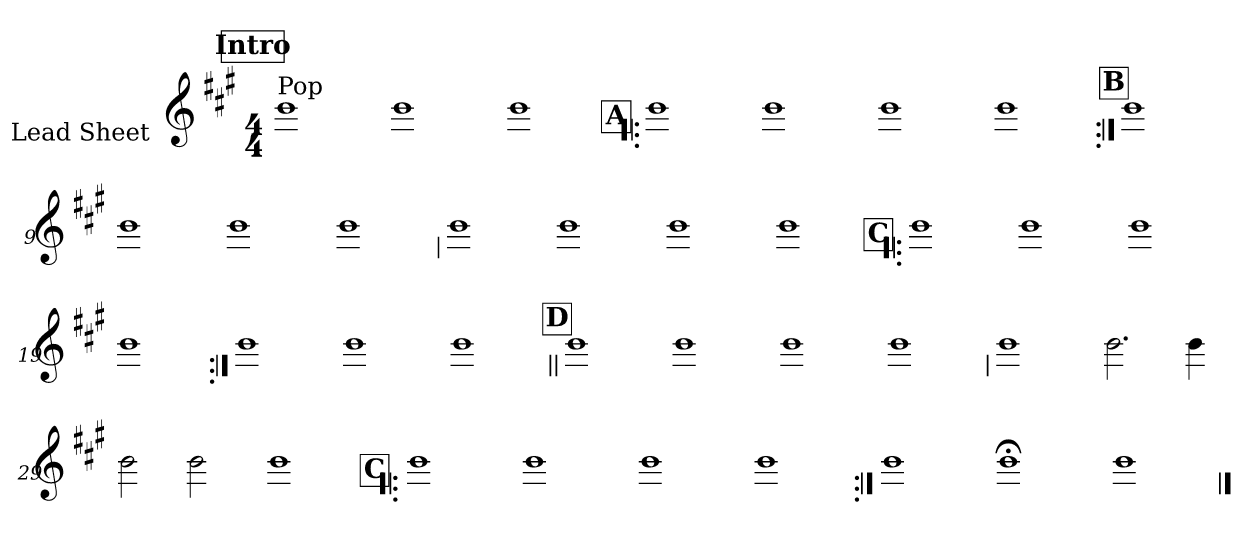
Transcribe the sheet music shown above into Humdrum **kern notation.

**kern
*part1
*staff1
*I"Lead Sheet
*stria0
*clefG2
*k[f#c#g#]
*A:
*M4/4
*MM98
!!LO:REH:place=s1:a:t=Intro
=1||
!LO:TX:a:t=Pop
1b
=2-
1b
=3-
1b
!!LO:LB:g=z
!!LO:REH:place=s1:a:t=A
=4!|:
1b
=5-
1b
=6-
1b
=7-
1b
!!LO:LB:g=z
!!LO:REH:place=s1:a:t=B
=8:|!
1b
=9-
1b
=10-
1b
=11-
1b
!!LO:LB:g=z
=12
1b
=13-
1b
=14-
1b
=15-
1b
!!LO:LB:g=z
!!LO:REH:place=s1:a:t=C
=16!|:
1b
=17-
1b
=18-
1b
=19-
1b
!!LO:LB:g=z
=20:|!
1b
=21-
1b
=22-
1b
!!LO:LB:g=z
!!LO:REH:place=s1:a:t=D
=23||
1b
=24-
1b
=25-
1b
=26-
1b
!!LO:LB:g=z
=27
1b
=28-
2.b
4b
=29-
2b
2b
=30-
1b
!!LO:LB:g=z
!!LO:REH:place=s1:a:t=C
=31!|:
1b
=32-
1b
=33-
1b
=34-
1b
!!LO:LB:g=z
=35:|!
1b
=36-
1b;
=37-
1b
==
*-
